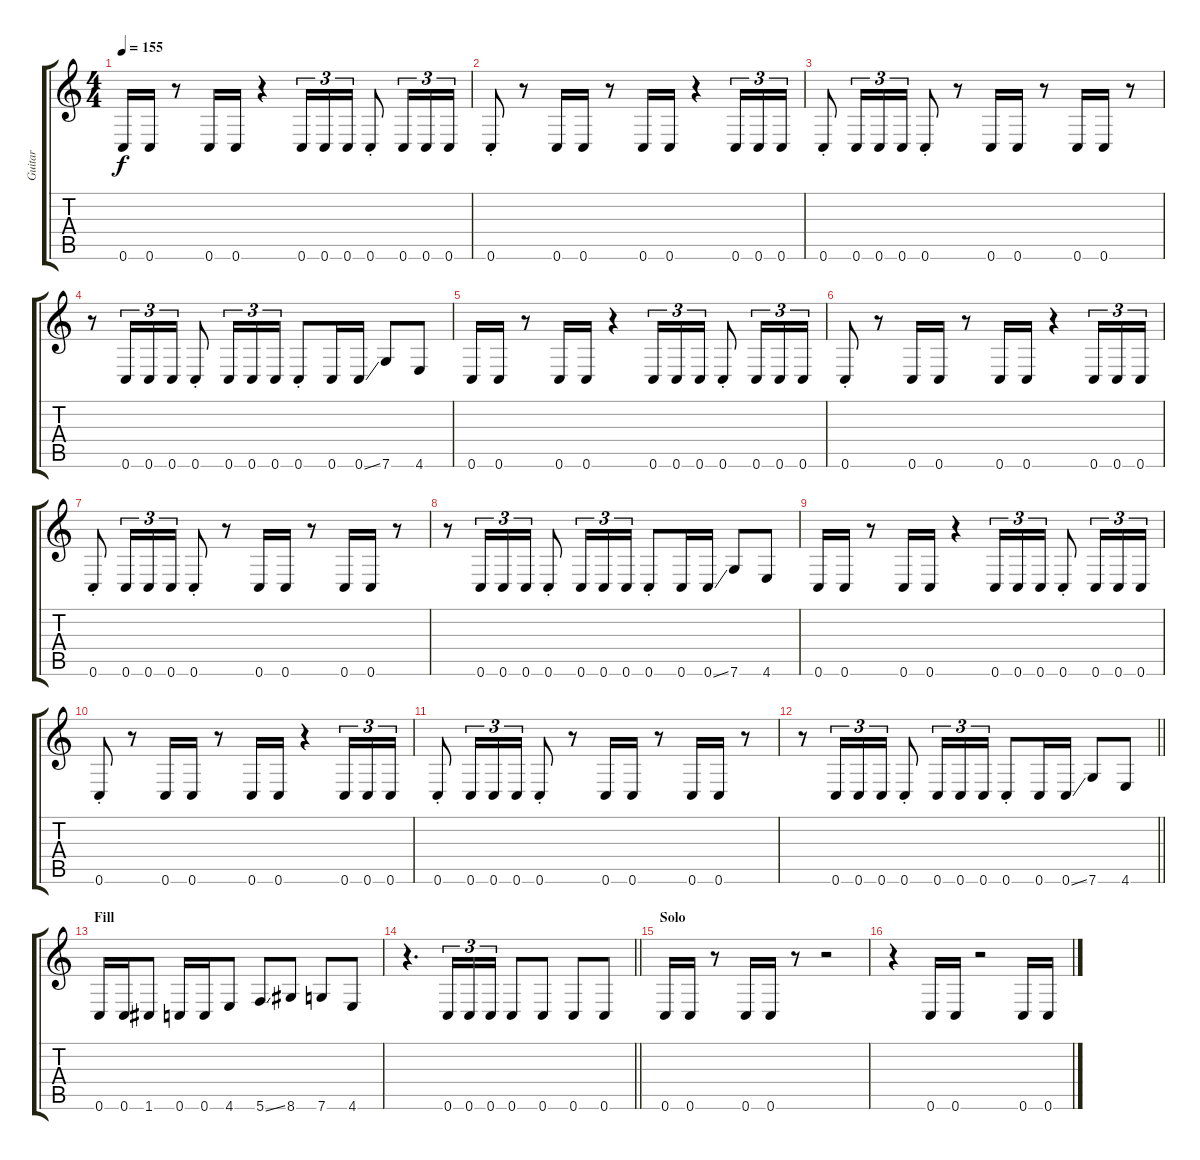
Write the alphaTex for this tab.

\track ("Guitar" "Guitar") {instrument distortionguitar}
\staff {score tabs}
\tuning (D4 A3 F3 C3 G2 C2) {hide}
\ts (4 4)
\tempo 155
\clef g2
\ks c
0.6.16{dy f} 0.6.16 r.8 0.6.16 0.6.16 r.4 0.6.16{tu (3 2)} 0.6.16{tu (3 2)} 0.6.16{tu (3 2)} 0.6{st}.8 0.6.16{tu (3 2)} 0.6.16{tu (3 2)} 0.6.16{tu (3 2)} |
0.6{st}.8 r.8 0.6.16 0.6.16 r.8 0.6.16 0.6.16 r.4 0.6.16{tu (3 2)} 0.6.16{tu (3 2)} 0.6.16{tu (3 2)} |
0.6{st}.8 0.6.16{tu (3 2)} 0.6.16{tu (3 2)} 0.6.16{tu (3 2)} 0.6{st}.8 r.8 0.6.16 0.6.16 r.8 0.6.16 0.6.16 r.8 |
r.8 0.6.16{tu (3 2)} 0.6.16{tu (3 2)} 0.6.16{tu (3 2)} 0.6{st}.8 0.6.16{tu (3 2)} 0.6.16{tu (3 2)} 0.6.16{tu (3 2)} 0.6{st}.8 0.6.16 0.6{ss}.16 7.6.8 4.6.8 |
0.6.16 0.6.16 r.8 0.6.16 0.6.16 r.4 0.6.16{tu (3 2)} 0.6.16{tu (3 2)} 0.6.16{tu (3 2)} 0.6{st}.8 0.6.16{tu (3 2)} 0.6.16{tu (3 2)} 0.6.16{tu (3 2)} |
0.6{st}.8 r.8 0.6.16 0.6.16 r.8 0.6.16 0.6.16 r.4 0.6.16{tu (3 2)} 0.6.16{tu (3 2)} 0.6.16{tu (3 2)} |
0.6{st}.8 0.6.16{tu (3 2)} 0.6.16{tu (3 2)} 0.6.16{tu (3 2)} 0.6{st}.8 r.8 0.6.16 0.6.16 r.8 0.6.16 0.6.16 r.8 |
r.8 0.6.16{tu (3 2)} 0.6.16{tu (3 2)} 0.6.16{tu (3 2)} 0.6{st}.8 0.6.16{tu (3 2)} 0.6.16{tu (3 2)} 0.6.16{tu (3 2)} 0.6{st}.8 0.6.16 0.6{ss}.16 7.6.8 4.6.8 |
0.6.16 0.6.16 r.8 0.6.16 0.6.16 r.4 0.6.16{tu (3 2)} 0.6.16{tu (3 2)} 0.6.16{tu (3 2)} 0.6{st}.8 0.6.16{tu (3 2)} 0.6.16{tu (3 2)} 0.6.16{tu (3 2)} |
0.6{st}.8 r.8 0.6.16 0.6.16 r.8 0.6.16 0.6.16 r.4 0.6.16{tu (3 2)} 0.6.16{tu (3 2)} 0.6.16{tu (3 2)} |
0.6{st}.8 0.6.16{tu (3 2)} 0.6.16{tu (3 2)} 0.6.16{tu (3 2)} 0.6{st}.8 r.8 0.6.16 0.6.16 r.8 0.6.16 0.6.16 r.8 |
\barLineRight lightlight
r.8 0.6.16{tu (3 2)} 0.6.16{tu (3 2)} 0.6.16{tu (3 2)} 0.6{st}.8 0.6.16{tu (3 2)} 0.6.16{tu (3 2)} 0.6.16{tu (3 2)} 0.6{st}.8 0.6.16 0.6{ss}.16 7.6.8 4.6.8 |
\section ("" "Fill")
0.6.16 0.6.16 1.6.8 0.6.16 0.6.16 4.6.8 5.6{ss}.8 8.6.8 7.6.8 4.6.8 |
\barLineRight lightlight
r.4{d} 0.6.16{tu (3 2)} 0.6.16{tu (3 2)} 0.6.16{tu (3 2)} 0.6.8 0.6.8 0.6.8 0.6.8 |
\section ("" "Solo")
0.6.16 0.6.16 r.8 0.6.16 0.6.16 r.8 r.2 |
r.4 0.6.16 0.6.16 r.2 0.6.16 0.6.16
